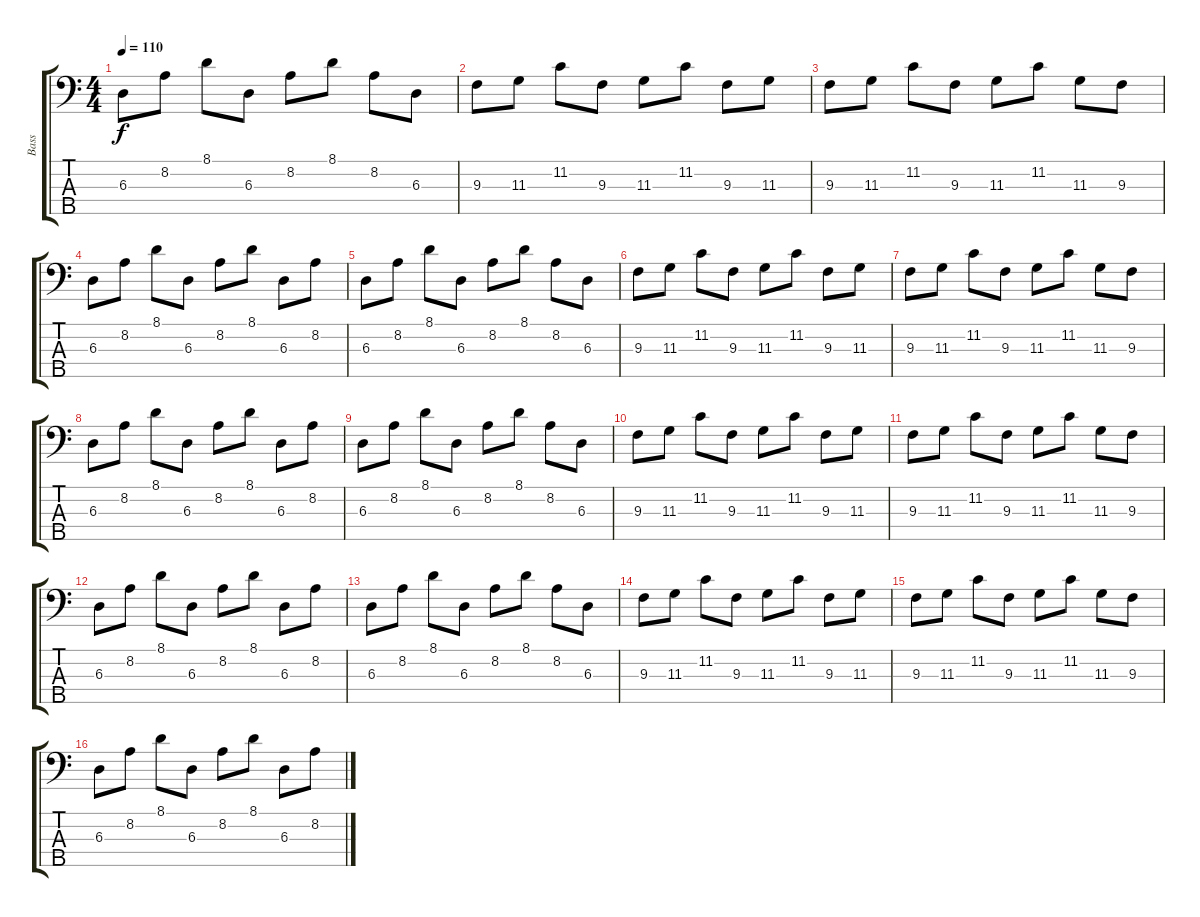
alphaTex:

\track ("Bass" "Bass") {instrument electricbassfinger}
\staff {score tabs}
\tuning (Gb2 Db2 Ab1 Eb1 Bb0) {hide}
\ts (4 4)
\tempo 110
\clef f4
\ks c
6.3.8{dy f} 8.2.8 8.1.8 6.3.8 8.2.8 8.1.8 8.2.8 6.3.8 |
9.3.8 11.3.8 11.2.8 9.3.8 11.3.8 11.2.8 9.3.8 11.3.8 |
9.3.8 11.3.8 11.2.8 9.3.8 11.3.8 11.2.8 11.3.8 9.3.8 |
6.3.8 8.2.8 8.1.8 6.3.8 8.2.8 8.1.8 6.3.8 8.2.8 |
6.3.8 8.2.8 8.1.8 6.3.8 8.2.8 8.1.8 8.2.8 6.3.8 |
9.3.8 11.3.8 11.2.8 9.3.8 11.3.8 11.2.8 9.3.8 11.3.8 |
9.3.8 11.3.8 11.2.8 9.3.8 11.3.8 11.2.8 11.3.8 9.3.8 |
6.3.8 8.2.8 8.1.8 6.3.8 8.2.8 8.1.8 6.3.8 8.2.8 |
6.3.8 8.2.8 8.1.8 6.3.8 8.2.8 8.1.8 8.2.8 6.3.8 |
9.3.8 11.3.8 11.2.8 9.3.8 11.3.8 11.2.8 9.3.8 11.3.8 |
9.3.8 11.3.8 11.2.8 9.3.8 11.3.8 11.2.8 11.3.8 9.3.8 |
6.3.8 8.2.8 8.1.8 6.3.8 8.2.8 8.1.8 6.3.8 8.2.8 |
6.3.8 8.2.8 8.1.8 6.3.8 8.2.8 8.1.8 8.2.8 6.3.8 |
9.3.8 11.3.8 11.2.8 9.3.8 11.3.8 11.2.8 9.3.8 11.3.8 |
9.3.8 11.3.8 11.2.8 9.3.8 11.3.8 11.2.8 11.3.8 9.3.8 |
6.3.8 8.2.8 8.1.8 6.3.8 8.2.8 8.1.8 6.3.8 8.2.8
